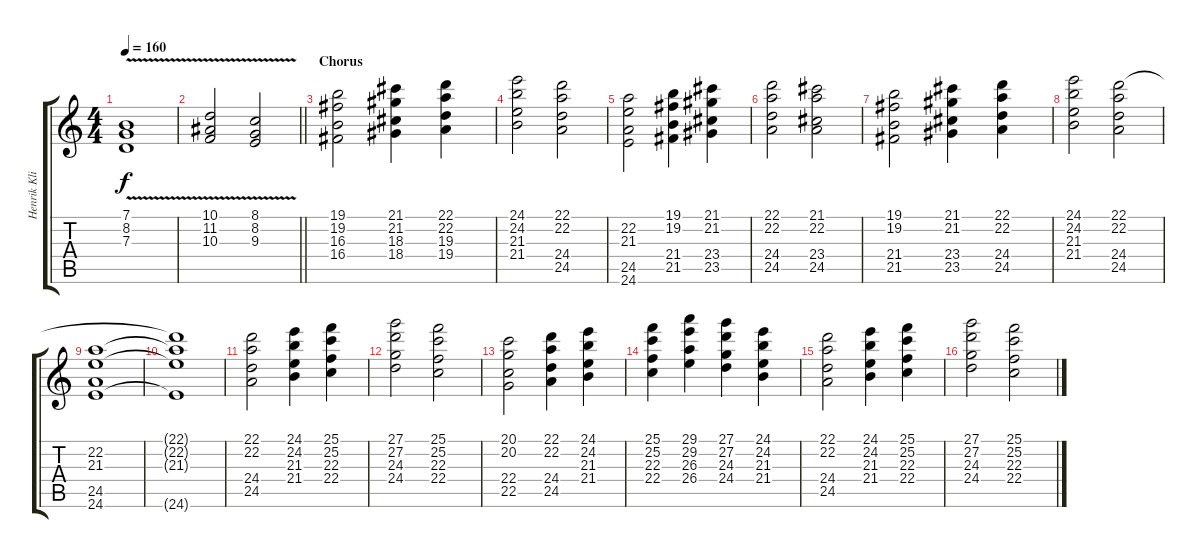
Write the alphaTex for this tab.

\track ("Henrik Klingenberg" "Henrik Kli") {instrument pad3polysynth}
\staff {score tabs}
\tuning (E4 B3 G3 D3 A2 E2) {hide}
\ts (4 4)
\tempo 160
\clef g2
\ks c
(7.1{v} 8.2{v} 7.3{v}).1{dy f} |
\barLineRight lightlight
(10.1{v} 11.2{v} 10.3{v}).2 (8.1{v} 8.2{v} 9.3{v}).2 |
\section ("" "Chorus")
(19.1 19.2 16.3 16.4).2{volume 12 instrument stringensemble1} (21.1 21.2 18.3 18.4).4 (22.1 22.2 19.3 19.4).4 |
(24.1 24.2 21.3 21.4).2 (22.1 22.2 24.4 24.5).2 |
(22.2 21.3 24.5 24.6).2 (19.1 19.2 21.4 21.5).4 (21.1 21.2 23.4 23.5).4 |
(22.1 22.2 24.4 24.5).2 (21.1 22.2 23.4 24.5).2 |
(19.1 19.2 21.4 21.5).2 (21.1 21.2 23.4 23.5).4 (22.1 22.2 24.4 24.5).4 |
(24.1 24.2 21.3 21.4).2 (22.1 22.2 24.4 24.5).2 |
(22.2 21.3 24.5 24.6).1 |
(22.1{t} 22.2{t} 21.3{t} 24.6{t}).1 |
(22.1 22.2 24.4 24.5).2{volume 12 instrument stringensemble1} (24.1 24.2 21.3 21.4).4 (25.1 25.2 22.3 22.4).4 |
(27.1 27.2 24.3 24.4).2 (25.1 25.2 22.3 22.4).2 |
(20.1 20.2 22.4 22.5).2 (22.1 22.2 24.4 24.5).4 (24.1 24.2 21.3 21.4).4 |
(25.1 25.2 22.3 22.4).4 (29.1 29.2 26.3 26.4).4 (27.1 27.2 24.3 24.4).4 (24.1 24.2 21.3 21.4).4 |
(22.1 22.2 24.4 24.5).2 (24.1 24.2 21.3 21.4).4 (25.1 25.2 22.3 22.4).4 |
(27.1 27.2 24.3 24.4).2 (25.1 25.2 22.3 22.4).2
